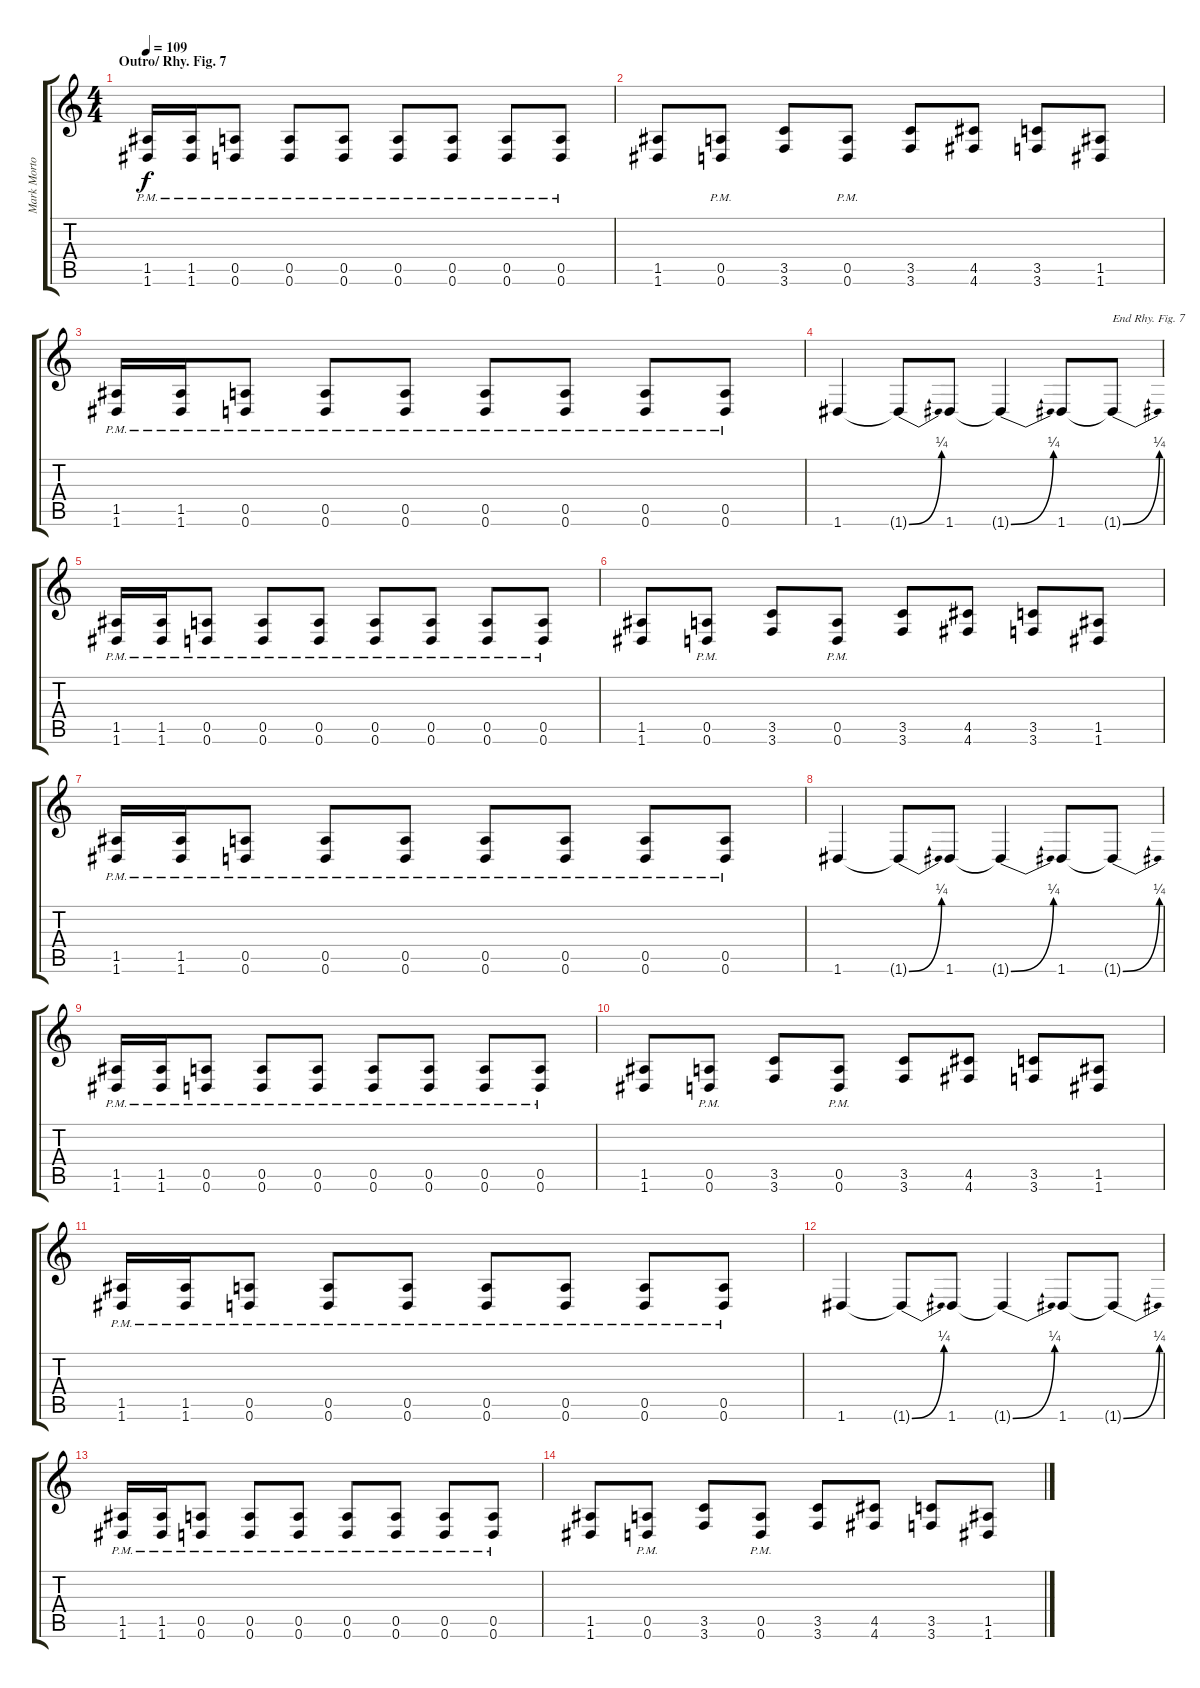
\track ("Mark Morton" "Mark Morto") {instrument distortionguitar}
\staff {score tabs}
\tuning (E4 B3 G3 D3 A2 D2) {hide}
\ts (4 4)
\section ("" "Outro/ Rhy. Fig. 7")
\tempo 109
\clef g2
\ks c
(1.5{pm} 1.6{pm}).16{dy f} (1.5{pm} 1.6{pm}).16 (0.5{pm} 0.6{pm}).8 (0.5{pm} 0.6{pm}).8 (0.5{pm} 0.6{pm}).8 (0.5{pm} 0.6{pm}).8 (0.5{pm} 0.6{pm}).8 (0.5{pm} 0.6{pm}).8 (0.5{pm} 0.6{pm}).8 |
(1.5 1.6).8 (0.5{pm} 0.6{pm}).8 (3.5 3.6).8 (0.5{pm} 0.6{pm}).8 (3.5 3.6).8 (4.5 4.6).8 (3.5 3.6).8 (1.5 1.6).8 |
(1.5{pm} 1.6{pm}).16 (1.5{pm} 1.6{pm}).16 (0.5{pm} 0.6{pm}).8 (0.5{pm} 0.6{pm}).8 (0.5{pm} 0.6{pm}).8 (0.5{pm} 0.6{pm}).8 (0.5{pm} 0.6{pm}).8 (0.5{pm} 0.6{pm}).8 (0.5{pm} 0.6{pm}).8 |
1.6.4 1.6{be (bend 0 0 60 1) t}.8 1.6.8 1.6{be (bend 0 0 60 1) t}.4 1.6.8 1.6{be (bend 0 0 60 1) t}.8{txt "End Rhy. Fig. 7"} |
(1.5{pm} 1.6{pm}).16 (1.5{pm} 1.6{pm}).16 (0.5{pm} 0.6{pm}).8 (0.5{pm} 0.6{pm}).8 (0.5{pm} 0.6{pm}).8 (0.5{pm} 0.6{pm}).8 (0.5{pm} 0.6{pm}).8 (0.5{pm} 0.6{pm}).8 (0.5{pm} 0.6{pm}).8 |
(1.5 1.6).8 (0.5{pm} 0.6{pm}).8 (3.5 3.6).8 (0.5{pm} 0.6{pm}).8 (3.5 3.6).8 (4.5 4.6).8 (3.5 3.6).8 (1.5 1.6).8 |
(1.5{pm} 1.6{pm}).16 (1.5{pm} 1.6{pm}).16 (0.5{pm} 0.6{pm}).8 (0.5{pm} 0.6{pm}).8 (0.5{pm} 0.6{pm}).8 (0.5{pm} 0.6{pm}).8 (0.5{pm} 0.6{pm}).8 (0.5{pm} 0.6{pm}).8 (0.5{pm} 0.6{pm}).8 |
1.6.4 1.6{be (bend 0 0 60 1) t}.8 1.6.8 1.6{be (bend 0 0 60 1) t}.4 1.6.8 1.6{be (bend 0 0 60 1) t}.8 |
(1.5{pm} 1.6{pm}).16 (1.5{pm} 1.6{pm}).16 (0.5{pm} 0.6{pm}).8 (0.5{pm} 0.6{pm}).8 (0.5{pm} 0.6{pm}).8 (0.5{pm} 0.6{pm}).8 (0.5{pm} 0.6{pm}).8 (0.5{pm} 0.6{pm}).8 (0.5{pm} 0.6{pm}).8 |
(1.5 1.6).8 (0.5{pm} 0.6{pm}).8 (3.5 3.6).8 (0.5{pm} 0.6{pm}).8 (3.5 3.6).8 (4.5 4.6).8 (3.5 3.6).8 (1.5 1.6).8 |
(1.5{pm} 1.6{pm}).16 (1.5{pm} 1.6{pm}).16 (0.5{pm} 0.6{pm}).8 (0.5{pm} 0.6{pm}).8 (0.5{pm} 0.6{pm}).8 (0.5{pm} 0.6{pm}).8 (0.5{pm} 0.6{pm}).8 (0.5{pm} 0.6{pm}).8 (0.5{pm} 0.6{pm}).8 |
1.6.4 1.6{be (bend 0 0 60 1) t}.8 1.6.8 1.6{be (bend 0 0 60 1) t}.4 1.6.8 1.6{be (bend 0 0 60 1) t}.8 |
(1.5{pm} 1.6{pm}).16 (1.5{pm} 1.6{pm}).16 (0.5{pm} 0.6{pm}).8 (0.5{pm} 0.6{pm}).8 (0.5{pm} 0.6{pm}).8 (0.5{pm} 0.6{pm}).8 (0.5{pm} 0.6{pm}).8 (0.5{pm} 0.6{pm}).8 (0.5{pm} 0.6{pm}).8 |
(1.5 1.6).8 (0.5{pm} 0.6{pm}).8 (3.5 3.6).8 (0.5{pm} 0.6{pm}).8 (3.5 3.6).8 (4.5 4.6).8 (3.5 3.6).8 (1.5 1.6).8
